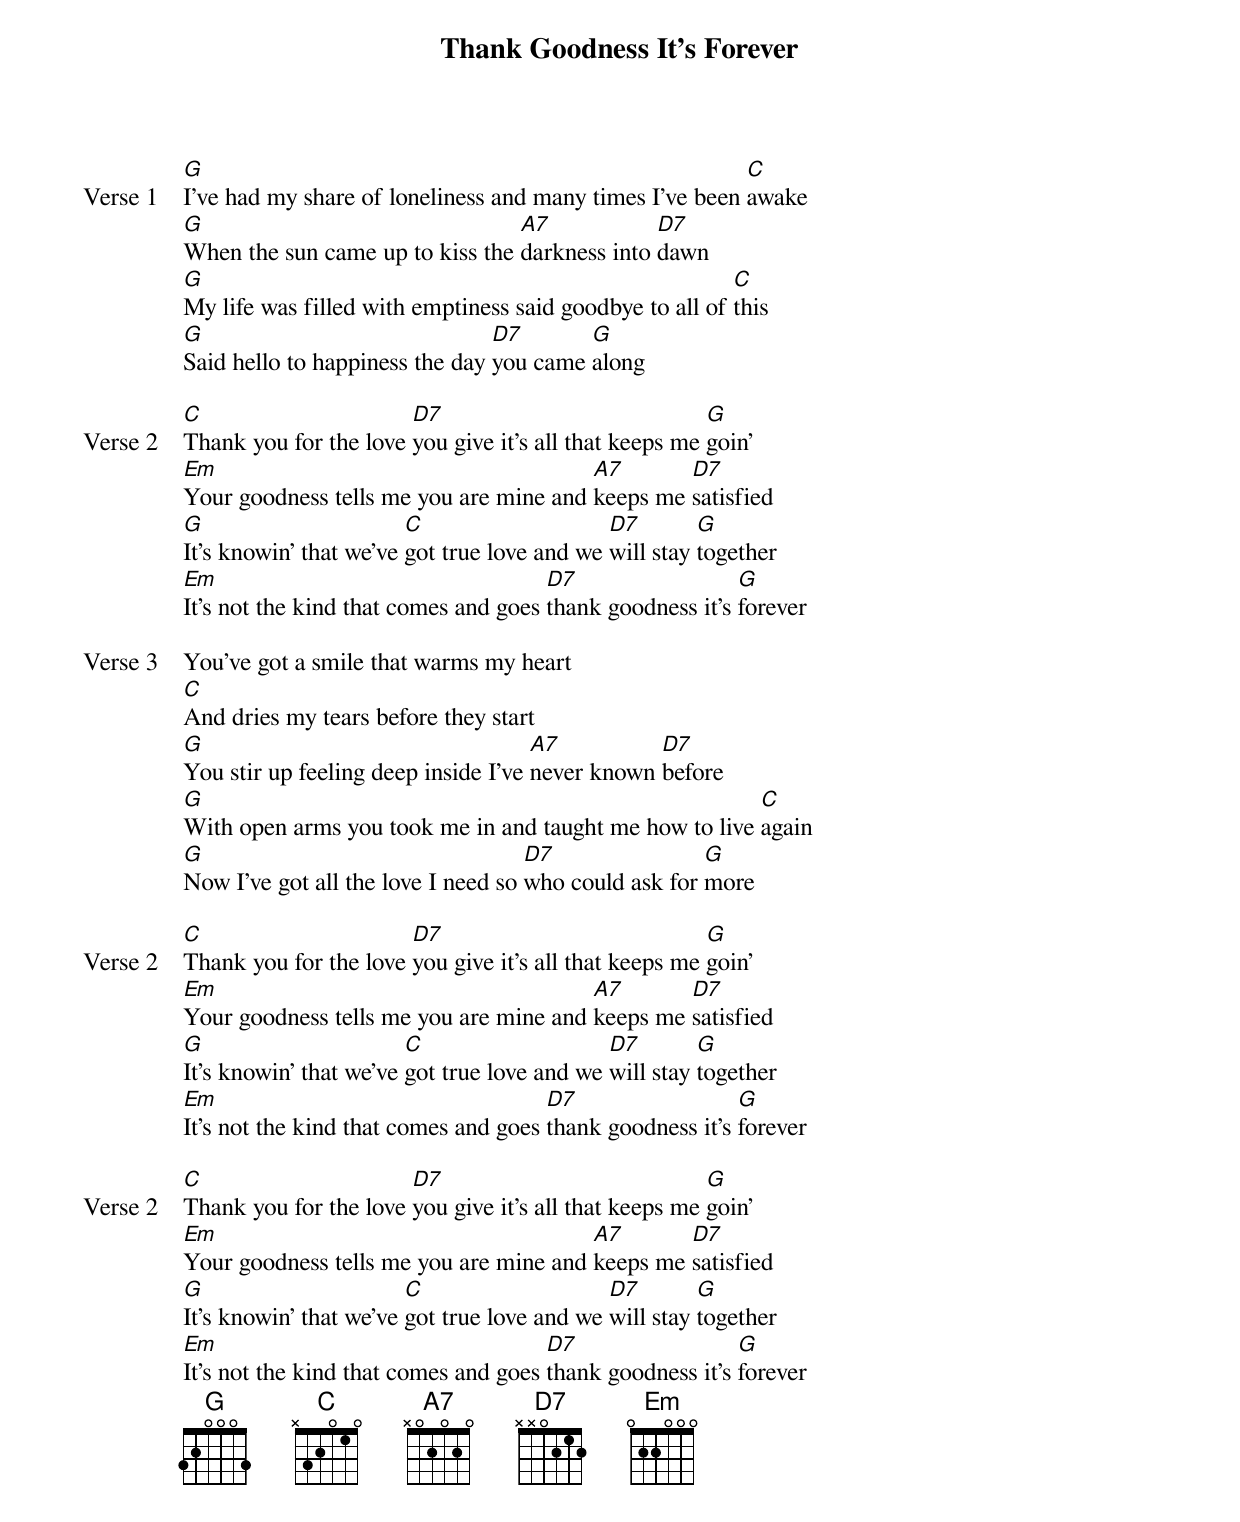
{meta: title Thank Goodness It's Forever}
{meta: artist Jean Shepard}
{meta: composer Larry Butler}
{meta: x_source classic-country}
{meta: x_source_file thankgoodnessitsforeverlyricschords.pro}
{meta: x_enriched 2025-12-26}

{start_of_verse: Verse 1}
[G]I've had my share of loneliness and many times I've been [C]awake
[G]When the sun came up to kiss the [A7]darkness into [D7]dawn
[G]My life was filled with emptiness said goodbye to all of [C]this
[G]Said hello to happiness the day [D7]you came [G]along
{end_of_verse}

{start_of_verse: Verse 2}
[C]Thank you for the love [D7]you give it's all that keeps me [G]goin'
[Em]Your goodness tells me you are mine and [A7]keeps me [D7]satisfied
[G]It's knowin' that we’ve [C]got true love and we [D7]will stay [G]together
[Em]It's not the kind that comes and goes [D7]thank goodness it's [G]forever
{end_of_verse}

{start_of_verse: Verse 3}
You've got a smile that warms my heart
[C]And dries my tears before they start
[G]You stir up feeling deep inside I've [A7]never known [D7]before
[G]With open arms you took me in and taught me how to live [C]again
[G]Now I've got all the love I need so [D7]who could ask for [G]more
{end_of_verse}

{start_of_verse: Verse 2}
[C]Thank you for the love [D7]you give it's all that keeps me [G]goin'
[Em]Your goodness tells me you are mine and [A7]keeps me [D7]satisfied
[G]It's knowin' that we’ve [C]got true love and we [D7]will stay [G]together
[Em]It's not the kind that comes and goes [D7]thank goodness it's [G]forever
{end_of_verse}

{start_of_verse: Verse 2}
[C]Thank you for the love [D7]you give it's all that keeps me [G]goin'
[Em]Your goodness tells me you are mine and [A7]keeps me [D7]satisfied
[G]It's knowin' that we’ve [C]got true love and we [D7]will stay [G]together
[Em]It's not the kind that comes and goes [D7]thank goodness it's [G]forever
{end_of_verse}
